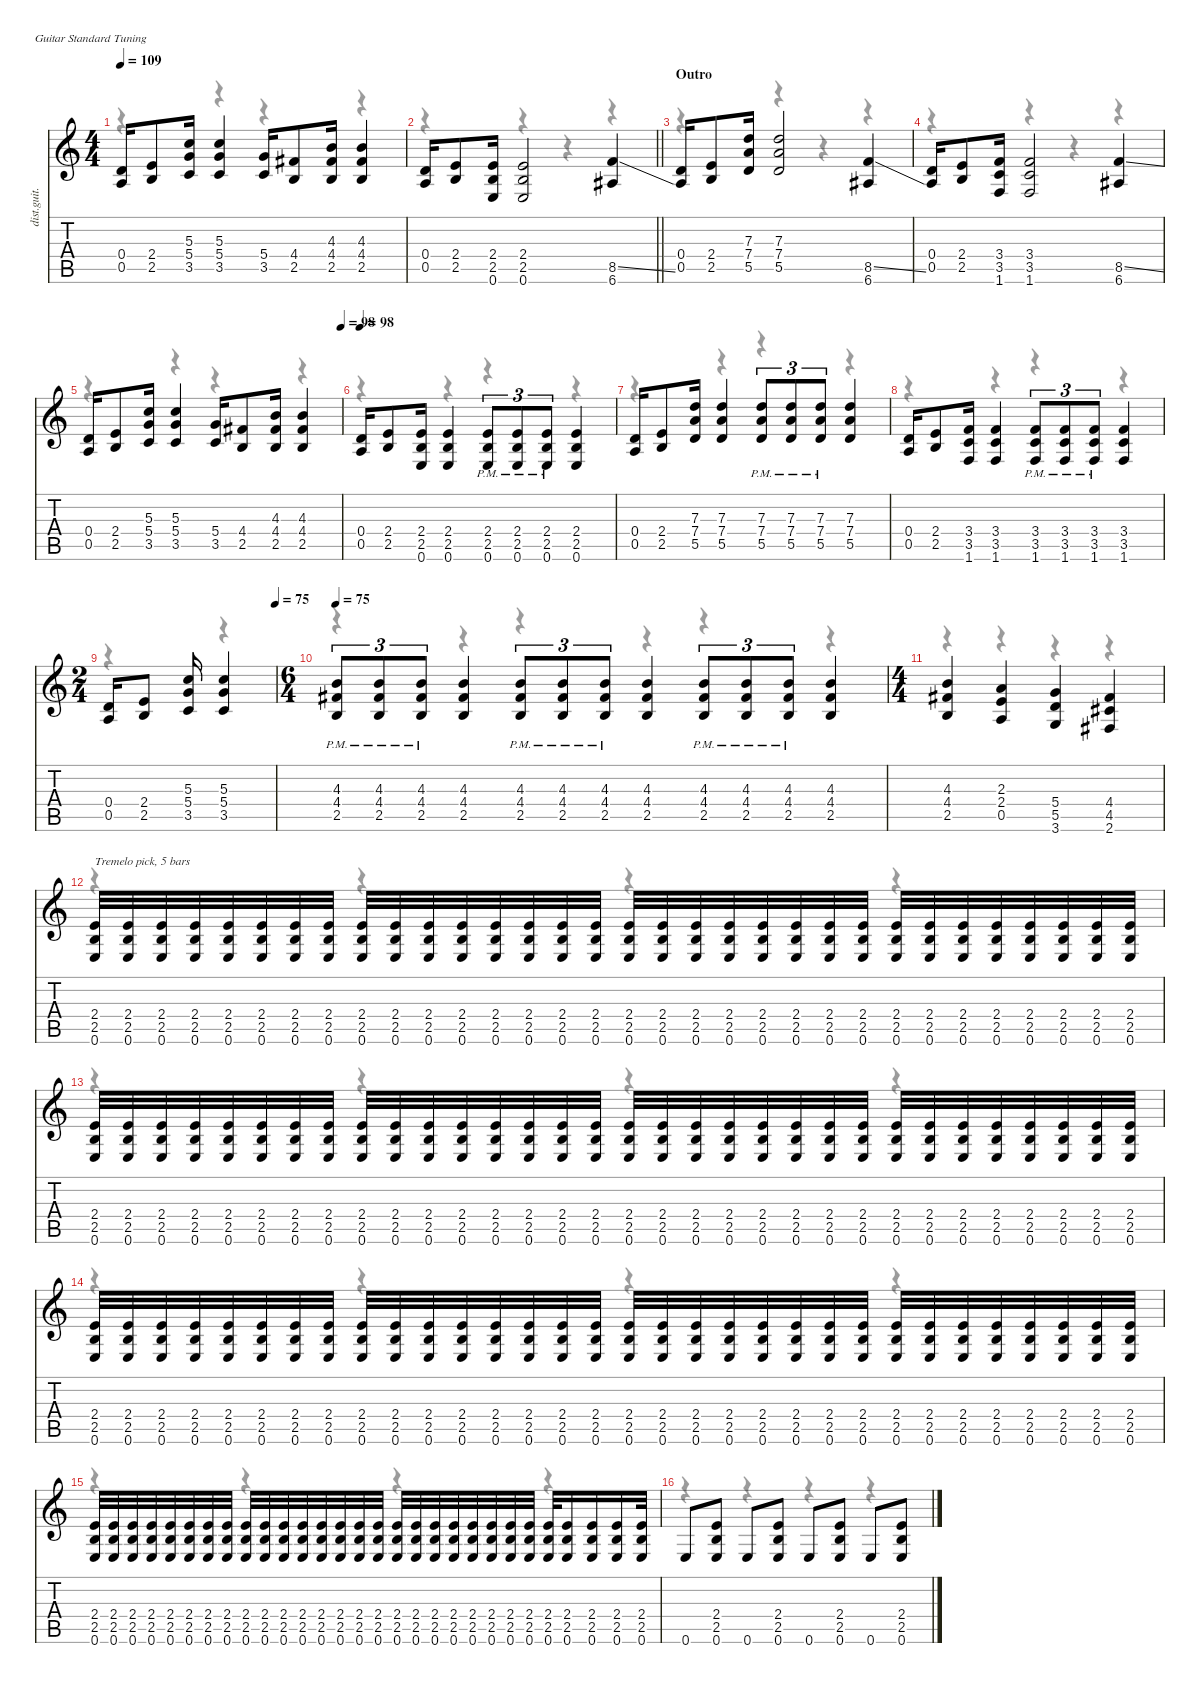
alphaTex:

\defaultSystemsLayout 4
\hideDynamics
\bracketExtendMode nobrackets
\otherSystemsTrackNameOrientation horizontal
\track ("James Hetfield" "dist.guit.") {instrument distortionguitar}
\staff {score tabs}
\tuning (E4 B3 G3 D3 A2 E2)
\voice
\ts (4 4)
\tempo 109
\clef g2
\ks c
(0.4 0.5).16{dy f beam Up} (2.4 2.5).8{beam Up} (5.3 5.4 3.5).16{beam Up} (5.3 5.4 3.5).4{beam Up} (5.4 3.5).16{beam Up} (4.4{acc #} 2.5).8{beam Up} (4.3 4.4{acc #} 2.5).16{beam Up} (4.3 4.4{acc #} 2.5).4{beam Up} |
\barLineRight lightlight
(0.4 0.5).16{beam Up} (2.4 2.5).8{beam Up} (2.4 2.5 0.6).16{beam Up} (2.4 2.5 0.6).2{beam Up} (8.5{ss} 6.6{acc #}).4{beam Up} |
\section ("" "Outro")
(0.4 0.5).16{beam Up} (2.4 2.5).8{beam Up} (7.3 7.4 5.5).16{beam Up} (7.3 7.4 5.5).2{beam Up} (8.5{ss} 6.6{acc #}).4{beam Up} |
(0.4 0.5).16{beam Up} (2.4 2.5).8{beam Up} (3.4 3.5 1.6).16{beam Up} (3.4 3.5 1.6).2{beam Up} (8.5{ss} 6.6{acc #}).4{beam Up} |
\tempo (98 1)
(0.4 0.5).16{beam Up} (2.4 2.5).8{beam Up} (5.3 5.4 3.5).16{beam Up} (5.3 5.4 3.5).4{beam Up} (5.4 3.5).16{beam Up} (4.4{acc #} 2.5).8{beam Up} (4.3 4.4{acc #} 2.5).16{beam Up} (4.3 4.4{acc #} 2.5).4{beam Up} |
\tempo 98
(0.4 0.5).16{beam Up} (2.4 2.5).8{beam Up} (2.4 2.5 0.6).16{beam Up} (2.4 2.5 0.6).4{beam Up} (2.4{pm} 2.5{pm} 0.6{pm}).8{tu (3 2) beam Up} (2.4{pm} 2.5{pm} 0.6{pm}).8{tu (3 2) beam Up} (2.4{pm} 2.5{pm} 0.6{pm}).8{tu (3 2) beam Up} (2.4 2.5 0.6).4{beam Up} |
(0.4 0.5).16{beam Up} (2.4 2.5).8{beam Up} (7.3 7.4 5.5).16{beam Up} (7.3 7.4 5.5).4{beam Up} (7.3{pm} 7.4{pm} 5.5{pm}).8{tu (3 2) beam Up} (7.3{pm} 7.4{pm} 5.5{pm}).8{tu (3 2) beam Up} (7.3{pm} 7.4{pm} 5.5{pm}).8{tu (3 2) beam Up} (7.3 7.4 5.5).4{beam Up} |
(0.4 0.5).16{beam Up} (2.4 2.5).8{beam Up} (3.4 3.5 1.6).16{beam Up} (3.4 3.5 1.6).4{beam Up} (3.4{pm} 3.5{pm} 1.6{pm}).8{tu (3 2) beam Up} (3.4{pm} 3.5{pm} 1.6{pm}).8{tu (3 2) beam Up} (3.4{pm} 3.5{pm} 1.6{pm}).8{tu (3 2) beam Up} (3.4 3.5 1.6).4{beam Up} |
\ts (2 4)
\beaming (8 1 1 1 1)
\tempo (75 1)
(0.4 0.5).16{beam Up} (2.4 2.5).8{beam Up} (5.3 5.4 3.5).16{beam Up} (5.3 5.4 3.5).4{beam Up} |
\ts (6 4)
\beaming (8 3 3 3 3)
\tempo 75
(4.3{pm} 4.4{pm acc #} 2.5{pm}).8{tu (3 2) beam Up} (4.3{pm} 4.4{pm acc #} 2.5{pm}).8{tu (3 2) beam Up} (4.3{pm} 4.4{pm acc #} 2.5{pm}).8{tu (3 2) beam Up} (4.3 4.4{acc #} 2.5).4{beam Up} (4.3{pm} 4.4{pm acc #} 2.5{pm}).8{tu (3 2) beam Up} (4.3{pm} 4.4{pm acc #} 2.5{pm}).8{tu (3 2) beam Up} (4.3{pm} 4.4{pm acc #} 2.5{pm}).8{tu (3 2) beam Up} (4.3 4.4{acc #} 2.5).4{beam Up} (4.3{pm} 4.4{pm acc #} 2.5{pm}).8{tu (3 2) beam Up} (4.3{pm} 4.4{pm acc #} 2.5{pm}).8{tu (3 2) beam Up} (4.3{pm} 4.4{pm acc #} 2.5{pm}).8{tu (3 2) beam Up} (4.3 4.4{acc #} 2.5).4{beam Up} |
\ts (4 4)
\beaming (8 2 2 2 2)
(4.3 4.4{acc #} 2.5).4{beam Up} (2.3 2.4 0.5).4{beam Up} (5.4 5.5 3.6).4{beam Up} (4.4{acc #} 4.5{acc #} 2.6{acc #}).4{beam Up} |
(2.4 2.5 0.6).32{txt "Tremelo pick, 5 bars" beam Up} (2.4 2.5 0.6).32{dy p beam Up} (2.4 2.5 0.6).32{beam Up} (2.4 2.5 0.6).32{beam Up} (2.4 2.5 0.6).32{beam Up} (2.4 2.5 0.6).32{beam Up} (2.4 2.5 0.6).32{beam Up} (2.4 2.5 0.6).32{beam Up} (2.4 2.5 0.6).32{beam Up} (2.4 2.5 0.6).32{beam Up} (2.4 2.5 0.6).32{beam Up} (2.4 2.5 0.6).32{beam Up} (2.4 2.5 0.6).32{beam Up} (2.4 2.5 0.6).32{beam Up} (2.4 2.5 0.6).32{beam Up} (2.4 2.5 0.6).32{beam Up} (2.4 2.5 0.6).32{beam Up} (2.4 2.5 0.6).32{beam Up} (2.4 2.5 0.6).32{beam Up} (2.4 2.5 0.6).32{beam Up} (2.4 2.5 0.6).32{beam Up} (2.4 2.5 0.6).32{beam Up} (2.4 2.5 0.6).32{beam Up} (2.4 2.5 0.6).32{beam Up} (2.4 2.5 0.6).32{beam Up} (2.4 2.5 0.6).32{beam Up} (2.4 2.5 0.6).32{beam Up} (2.4 2.5 0.6).32{beam Up} (2.4 2.5 0.6).32{beam Up} (2.4 2.5 0.6).32{beam Up} (2.4 2.5 0.6).32{beam Up} (2.4 2.5 0.6).32{beam Up} |
(2.4 2.5 0.6).32{dy f beam Up} (2.4 2.5 0.6).32{dy p beam Up} (2.4 2.5 0.6).32{beam Up} (2.4 2.5 0.6).32{beam Up} (2.4 2.5 0.6).32{beam Up} (2.4 2.5 0.6).32{beam Up} (2.4 2.5 0.6).32{beam Up} (2.4 2.5 0.6).32{beam Up} (2.4 2.5 0.6).32{beam Up} (2.4 2.5 0.6).32{beam Up} (2.4 2.5 0.6).32{beam Up} (2.4 2.5 0.6).32{beam Up} (2.4 2.5 0.6).32{beam Up} (2.4 2.5 0.6).32{beam Up} (2.4 2.5 0.6).32{beam Up} (2.4 2.5 0.6).32{beam Up} (2.4 2.5 0.6).32{beam Up} (2.4 2.5 0.6).32{beam Up} (2.4 2.5 0.6).32{beam Up} (2.4 2.5 0.6).32{beam Up} (2.4 2.5 0.6).32{beam Up} (2.4 2.5 0.6).32{beam Up} (2.4 2.5 0.6).32{beam Up} (2.4 2.5 0.6).32{beam Up} (2.4 2.5 0.6).32{beam Up} (2.4 2.5 0.6).32{beam Up} (2.4 2.5 0.6).32{beam Up} (2.4 2.5 0.6).32{beam Up} (2.4 2.5 0.6).32{beam Up} (2.4 2.5 0.6).32{beam Up} (2.4 2.5 0.6).32{beam Up} (2.4 2.5 0.6).32{beam Up} |
(2.4 2.5 0.6).32{dy f beam Up} (2.4 2.5 0.6).32{dy p beam Up} (2.4 2.5 0.6).32{beam Up} (2.4 2.5 0.6).32{beam Up} (2.4 2.5 0.6).32{beam Up} (2.4 2.5 0.6).32{beam Up} (2.4 2.5 0.6).32{beam Up} (2.4 2.5 0.6).32{beam Up} (2.4 2.5 0.6).32{beam Up} (2.4 2.5 0.6).32{beam Up} (2.4 2.5 0.6).32{beam Up} (2.4 2.5 0.6).32{beam Up} (2.4 2.5 0.6).32{beam Up} (2.4 2.5 0.6).32{beam Up} (2.4 2.5 0.6).32{beam Up} (2.4 2.5 0.6).32{beam Up} (2.4 2.5 0.6).32{beam Up} (2.4 2.5 0.6).32{beam Up} (2.4 2.5 0.6).32{beam Up} (2.4 2.5 0.6).32{beam Up} (2.4 2.5 0.6).32{beam Up} (2.4 2.5 0.6).32{beam Up} (2.4 2.5 0.6).32{beam Up} (2.4 2.5 0.6).32{beam Up} (2.4 2.5 0.6).32{beam Up} (2.4 2.5 0.6).32{beam Up} (2.4 2.5 0.6).32{beam Up} (2.4 2.5 0.6).32{beam Up} (2.4 2.5 0.6).32{beam Up} (2.4 2.5 0.6).32{beam Up} (2.4 2.5 0.6).32{beam Up} (2.4 2.5 0.6).32{beam Up} |
(2.4 2.5 0.6).32{dy f beam Up} (2.4 2.5 0.6).32{dy p beam Up} (2.4 2.5 0.6).32{beam Up} (2.4 2.5 0.6).32{beam Up} (2.4 2.5 0.6).32{beam Up} (2.4 2.5 0.6).32{beam Up} (2.4 2.5 0.6).32{beam Up} (2.4 2.5 0.6).32{beam Up} (2.4 2.5 0.6).32{beam Up} (2.4 2.5 0.6).32{beam Up} (2.4 2.5 0.6).32{beam Up} (2.4 2.5 0.6).32{beam Up} (2.4 2.5 0.6).32{beam Up} (2.4 2.5 0.6).32{beam Up} (2.4 2.5 0.6).32{beam Up} (2.4 2.5 0.6).32{beam Up} (2.4 2.5 0.6).32{beam Up} (2.4 2.5 0.6).32{beam Up} (2.4 2.5 0.6).32{beam Up} (2.4 2.5 0.6).32{beam Up} (2.4 2.5 0.6).32{beam Up} (2.4 2.5 0.6).32{beam Up} (2.4 2.5 0.6).32{beam Up} (2.4 2.5 0.6).32{beam Up} (2.4 2.5 0.6).32{beam Up} (2.4 2.5 0.6).16{beam Up} (2.4 2.5 0.6).16{beam Up} (2.4 2.5 0.6).16{beam Up} (2.4 2.5 0.6).32{beam Up} |
0.6.8{beam Up} (2.4 2.5 0.6).8{beam Up} 0.6.8{beam Up} (2.4 2.5 0.6).8{beam Up} 0.6.8{beam Up} (2.4 2.5 0.6).8{beam Up} 0.6.8{beam Up} (2.4 2.5 0.6).8{beam Up}
\voice
\clef g2
\ottava regular
\simile none
\ks c
r.4{dy mf beam Down} r.4{beam Down} r.4{beam Down} r.4{beam Down} |
\barLineRight lightlight
r.4{beam Down} r.4{beam Down} r.4{beam Down} r.4{beam Down} |
r.4{beam Down} r.4{beam Down} r.4{beam Down} r.4{beam Down} |
r.4{beam Down} r.4{beam Down} r.4{beam Down} r.4{beam Down} |
r.4{beam Down} r.4{beam Down} r.4{beam Down} r.4{beam Down} |
r.4{beam Down} r.4{beam Down} r.4{beam Down} r.4{beam Down} |
r.4{beam Down} r.4{beam Down} r.4{beam Down} r.4{beam Down} |
r.4{beam Down} r.4{beam Down} r.4{beam Down} r.4{beam Down} |
r.4{beam Down} r.4{beam Down} |
r.4{beam Down} r.4{beam Down} r.4{beam Down} r.4{beam Down} r.4{beam Down} r.4{beam Down} |
r.4{beam Down} r.4{beam Down} r.4{beam Down} r.4{beam Down} |
r.4{beam Down} r.4{beam Down} r.4{beam Down} r.4{beam Down} |
r.4{beam Down} r.4{beam Down} r.4{beam Down} r.4{beam Down} |
r.4{beam Down} r.4{beam Down} r.4{beam Down} r.4{beam Down} |
r.4{beam Down} r.4{beam Down} r.4{beam Down} r.4{beam Down} |
r.4{beam Down} r.4{beam Down} r.4{beam Down} r.4{beam Down}
